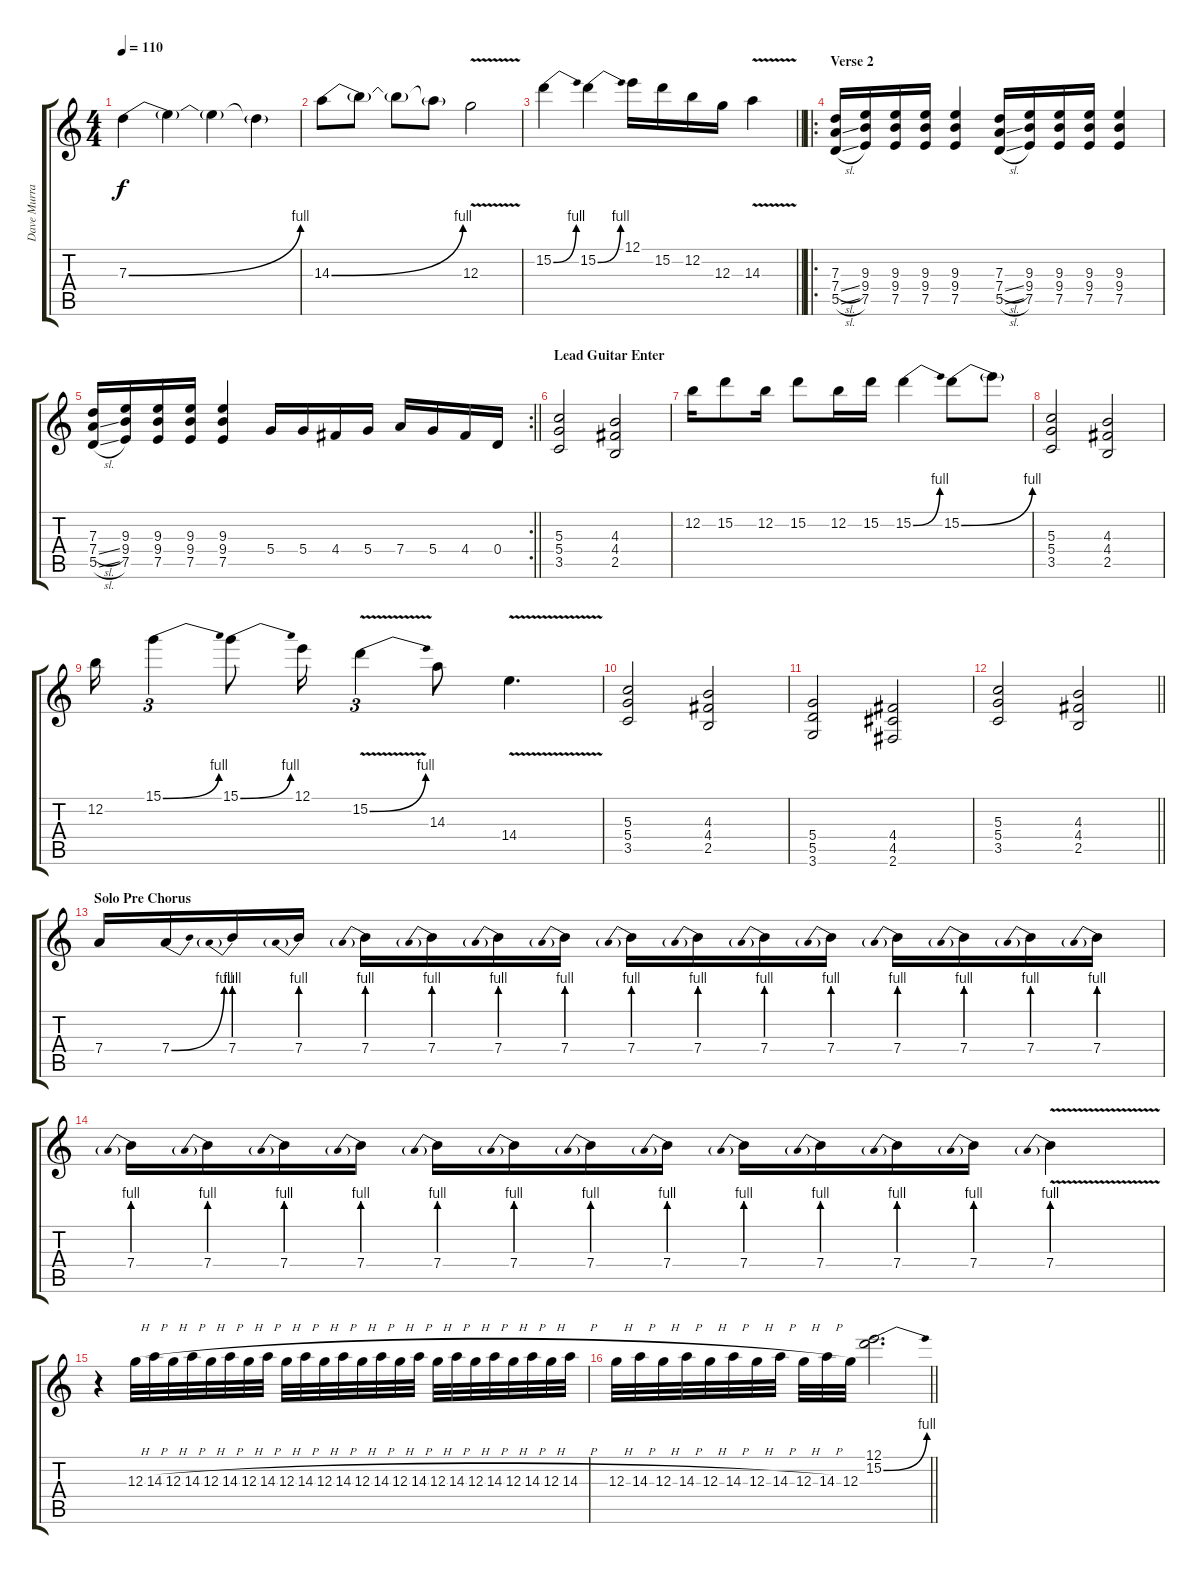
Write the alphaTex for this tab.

\track ("Dave Murray" "Dave Murra") {instrument distortionguitar}
\staff {score tabs}
\tuning (E4 B3 G3 D3 A2 E2) {hide}
\ts (4 4)
\tempo 110
\clef g2
\ks c
7.3{be (bend 0 0 60 4)}.4{dy f} 7.3{t}.4 7.3{t}.4 7.3{t}.4 |
14.3{be (bend 0 0 60 4)}.8 14.3{t}.8 14.3{t}.8 14.3{t}.8 12.3{v}.2 |
\barLineRight lightlight
15.2{be (bend 0 0 60 4)}.4 15.2{be (bend 0 0 60 4)}.4 12.1.16 15.2.16 12.2.16 12.3.16 14.3{v}.4 |
\ro
\section ("" "Verse 2")
(7.3 7.4{sl} 5.5{sl}).16 (9.3 9.4 7.5).16 (9.3 9.4 7.5).16 (9.3 9.4 7.5).16 (9.3 9.4 7.5).4 (7.3 7.4{sl} 5.5{sl}).16 (9.3 9.4 7.5).16 (9.3 9.4 7.5).16 (9.3 9.4 7.5).16 (9.3 9.4 7.5).4 |
\rc 2
\barLineRight lightlight
(7.3 7.4{sl} 5.5{sl}).16 (9.3 9.4 7.5).16 (9.3 9.4 7.5).16 (9.3 9.4 7.5).16 (9.3 9.4 7.5).4 5.4.16 5.4.16 4.4.16 5.4.16 7.4.16 5.4.16 4.4.16 0.4.16 |
\section ("" "Lead Guitar Enter")
(5.3 5.4 3.5).2 (4.3 4.4 2.5).2 |
12.2.16 15.2.8 12.2.16 15.2.8 12.2.16 15.2.16 15.2{be (bend 0 0 60 4)}.4 15.2{be (bend 0 0 60 4)}.8 15.2{t}.8 |
(5.3 5.4 3.5).2 (4.3 4.4 2.5).2 |
12.2.16 15.1{be (bend 0 0 60 4)}.4{tu (3 2)} 15.1{be (bend 0 0 60 4)}.8 12.1.16 15.2{be (bend 0 0 60 4) v}.4{tu (3 2)} 14.3.8 14.4{v}.4{d} |
(5.3 5.4 3.5).2 (4.3 4.4 2.5).2 |
(5.4 5.5 3.6).2 (4.4 4.5 2.6).2 |
\barLineRight lightlight
(5.3 5.4 3.5).2 (4.3 4.4 2.5).2 |
\section ("" "Solo Pre Chorus")
7.4.16 7.4{be (bend 0 0 60 4)}.16 7.4{be (prebend 0 4 60 4)}.16 7.4{be (prebend 0 4 60 4)}.16 7.4{be (prebend 0 4 60 4)}.16 7.4{be (prebend 0 4 60 4)}.16 7.4{be (prebend 0 4 60 4)}.16 7.4{be (prebend 0 4 60 4)}.16 7.4{be (prebend 0 4 60 4)}.16 7.4{be (prebend 0 4 60 4)}.16 7.4{be (prebend 0 4 60 4)}.16 7.4{be (prebend 0 4 60 4)}.16 7.4{be (prebend 0 4 60 4)}.16 7.4{be (prebend 0 4 60 4)}.16 7.4{be (prebend 0 4 60 4)}.16 7.4{be (prebend 0 4 60 4)}.16 |
7.4{be (prebend 0 4 60 4)}.16 7.4{be (prebend 0 4 60 4)}.16 7.4{be (prebend 0 4 60 4)}.16 7.4{be (prebend 0 4 60 4)}.16 7.4{be (prebend 0 4 60 4)}.16 7.4{be (prebend 0 4 60 4)}.16 7.4{be (prebend 0 4 60 4)}.16 7.4{be (prebend 0 4 60 4)}.16 7.4{be (prebend 0 4 60 4)}.16 7.4{be (prebend 0 4 60 4)}.16 7.4{be (prebend 0 4 60 4)}.16 7.4{be (prebend 0 4 60 4)}.16 7.4{be (prebend 0 4 60 4) v}.4 |
r.4 12.3{h}.32 14.3{h}.32 12.3{h}.32 14.3{h}.32 12.3{h}.32 14.3{h}.32 12.3{h}.32 14.3{h}.32 12.3{h}.32 14.3{h}.32 12.3{h}.32 14.3{h}.32 12.3{h}.32 14.3{h}.32 12.3{h}.32 14.3{h}.32 12.3{h}.32 14.3{h}.32 12.3{h}.32 14.3{h}.32 12.3{h}.32 14.3{h}.32 12.3{h}.32 14.3{h}.32 |
\barLineRight lightlight
12.3{h}.32 14.3{h}.32 12.3{h}.32 14.3{h}.32 12.3{h}.32 14.3{h}.32 12.3{h}.32 14.3{h}.32 12.3{h}.32 14.3{h}.32 12.3.32 (12.1 15.2{be (bend 0 0 60 4)}).2{d}
